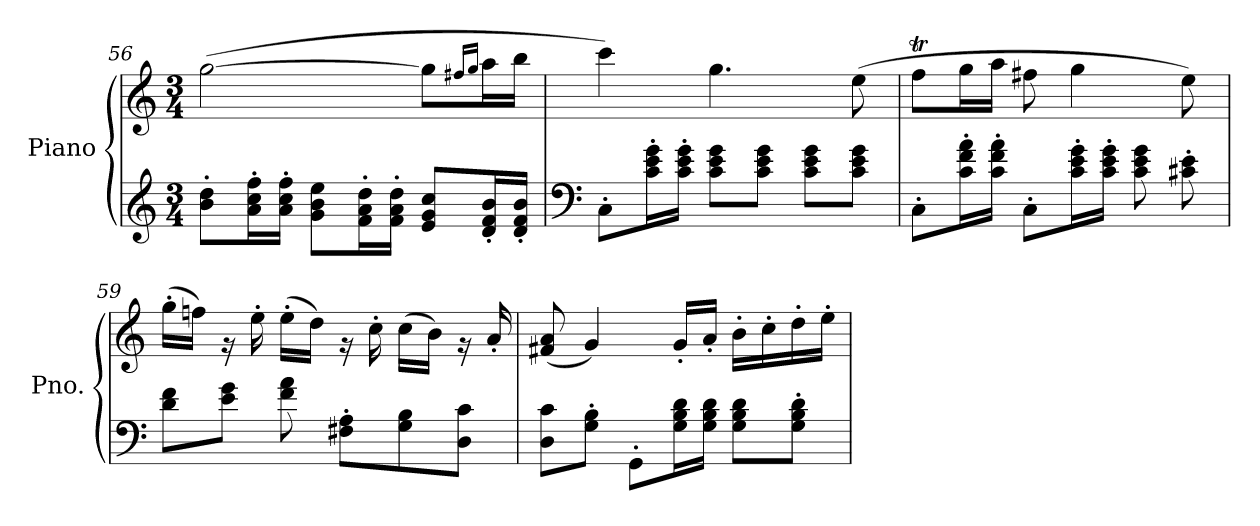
**kern	**kern
*part1	*part1
*staff2	*staff1
*I"Piano	*
*I'Pno.	*
!!LO:LB:g=z
*clefG2	*clefG2
*k[]	*k[]
*M3/4	*M3/4
=56	=56
8b\' 8dd\'L	(>[2gg\
16a\' 16cc\' 16ff\'L	.
16a\' 16cc\' 16ff\'JJ	.
8g\ 8b\ 8ee\L	.
16f\' 16a\' 16dd\'L	.
16f\' 16a\' 16dd\'JJ	.
8e/ 8g/ 8cc/L	8gg\L]
.	16qff#X/LL
.	16qgg/JJ
16d/' 16f/' 16b/'L	16aa\L
16d/' 16f/' 16b/'JJ	16bb\JJ
=57	=57
*clefF4	*
8C'\L	4ccc\)
16c\' 16e\' 16g\'L	.
16c\' 16e\' 16g\'JJ	.
8c\ 8e\ 8g\L	4.gg\
8c\ 8e\ 8g\J	.
8c\ 8e\ 8g\L	.
8c\ 8e\ 8g\J	(>8ee\
=58	=58
8C'\L	8ffT\L
16c\' 16f\' 16a\'L	16gg\L
16c\' 16f\' 16a\'JJ	16aa\JJ
8C'\L	8ff#X\
16c\' 16e\' 16g\'L	4gg\
16c\' 16e\' 16g\'JJ	.
8c\ 8e\ 8g\	.
8c#X\' 8e\'	8ee\)
=59	=59
8d\ 8f\L	(>16gg'\LL
.	16ffn\JJ)
8e\ 8g\J	16rg
.	16ee'\
8f\ 8a\	(>16ee'\LL
.	16dd\JJ)
8F#X\' 8A\'L	16rg
.	16cc'\
8G\ 8B\	(>16cc\LL
.	16b\JJ)
8D\ 8c\J	16rg
.	16a'/
=60	=60
8D\ 8c\L	(<8f#X/ 8a/
8G\' 8B\'J	4g/)
8GG'\L	.
16G\ 16B\ 16d\L	16g'/LL
16G\ 16B\ 16d\JJ	16a'/JJ
8G\ 8B\ 8d\L	16b'\LL
.	16cc'\
8G\' 8B\' 8d\'J	16dd'\
.	16ee'\JJ
=	=
*-	*-
